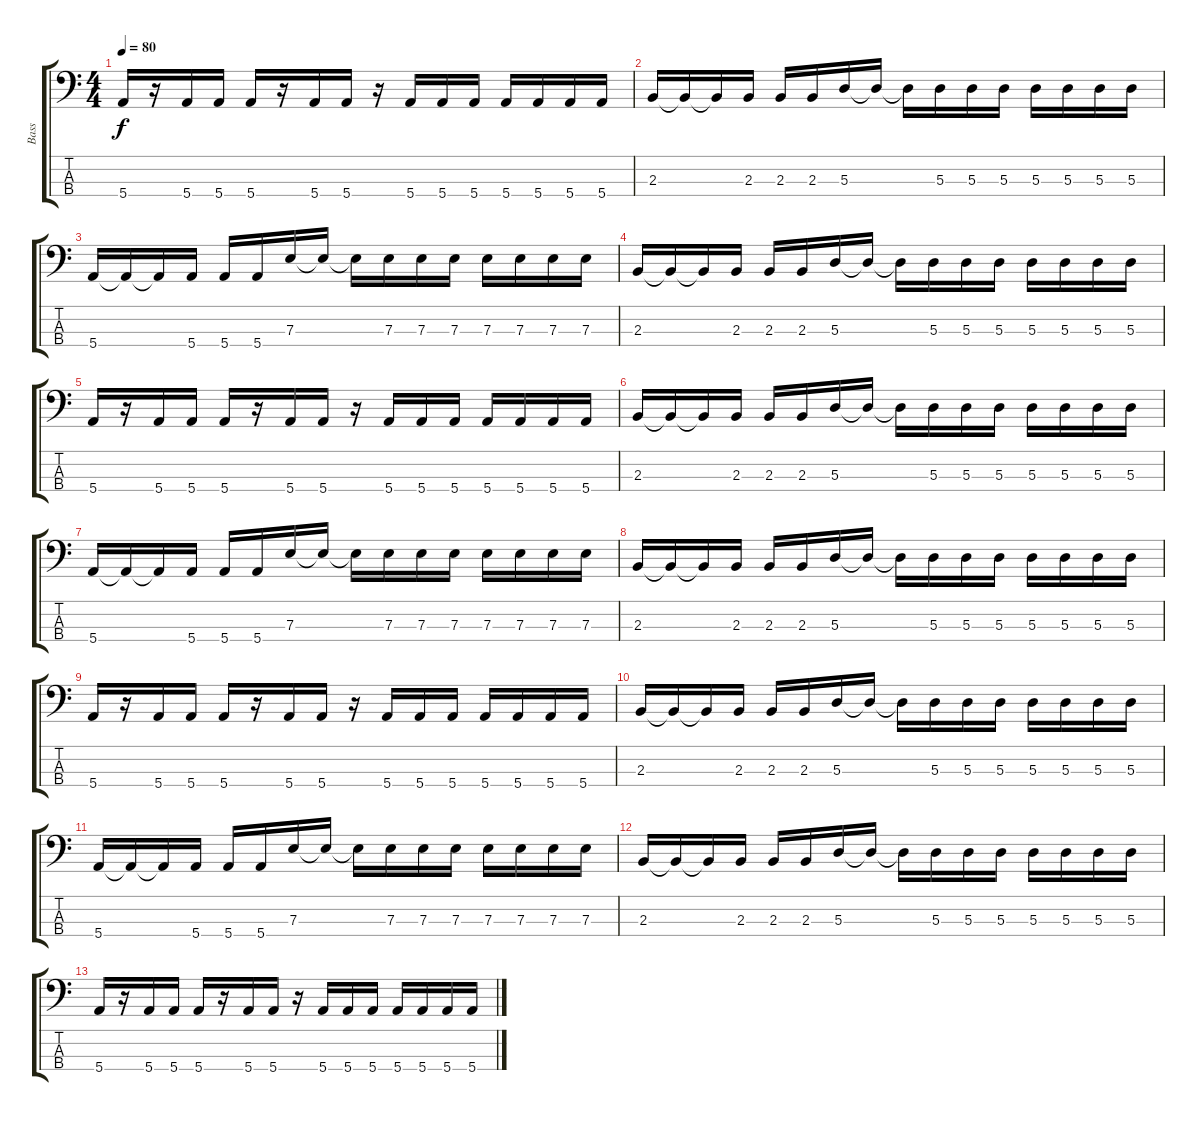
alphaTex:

\track ("Bass" "Bass") {instrument electricbasspick}
\staff {score tabs}
\tuning (G2 D2 A1 E1) {hide}
\ts (4 4)
\tempo 80
\clef f4
\ks c
5.4.16{dy f} r.16 5.4.16 5.4.16 5.4.16 r.16 5.4.16 5.4.16 r.16 5.4.16 5.4.16 5.4.16 5.4.16 5.4.16 5.4.16 5.4.16 |
2.3.16 2.3{t}.16 2.3{t}.16 2.3.16 2.3.16 2.3.16 5.3.16 5.3{t}.16 5.3{t}.16 5.3.16 5.3.16 5.3.16 5.3.16 5.3.16 5.3.16 5.3.16 |
5.4.16 5.4{t}.16 5.4{t}.16 5.4.16 5.4.16 5.4.16 7.3.16 7.3{t}.16 7.3{t}.16 7.3.16 7.3.16 7.3.16 7.3.16 7.3.16 7.3.16 7.3.16 |
2.3.16 2.3{t}.16 2.3{t}.16 2.3.16 2.3.16 2.3.16 5.3.16 5.3{t}.16 5.3{t}.16 5.3.16 5.3.16 5.3.16 5.3.16 5.3.16 5.3.16 5.3.16 |
5.4.16 r.16 5.4.16 5.4.16 5.4.16 r.16 5.4.16 5.4.16 r.16 5.4.16 5.4.16 5.4.16 5.4.16 5.4.16 5.4.16 5.4.16 |
2.3.16 2.3{t}.16 2.3{t}.16 2.3.16 2.3.16 2.3.16 5.3.16 5.3{t}.16 5.3{t}.16 5.3.16 5.3.16 5.3.16 5.3.16 5.3.16 5.3.16 5.3.16 |
5.4.16 5.4{t}.16 5.4{t}.16 5.4.16 5.4.16 5.4.16 7.3.16 7.3{t}.16 7.3{t}.16 7.3.16 7.3.16 7.3.16 7.3.16 7.3.16 7.3.16 7.3.16 |
2.3.16 2.3{t}.16 2.3{t}.16 2.3.16 2.3.16 2.3.16 5.3.16 5.3{t}.16 5.3{t}.16 5.3.16 5.3.16 5.3.16 5.3.16 5.3.16 5.3.16 5.3.16 |
5.4.16 r.16 5.4.16 5.4.16 5.4.16 r.16 5.4.16 5.4.16 r.16 5.4.16 5.4.16 5.4.16 5.4.16 5.4.16 5.4.16 5.4.16 |
2.3.16 2.3{t}.16 2.3{t}.16 2.3.16 2.3.16 2.3.16 5.3.16 5.3{t}.16 5.3{t}.16 5.3.16 5.3.16 5.3.16 5.3.16 5.3.16 5.3.16 5.3.16 |
5.4.16 5.4{t}.16 5.4{t}.16 5.4.16 5.4.16 5.4.16 7.3.16 7.3{t}.16 7.3{t}.16 7.3.16 7.3.16 7.3.16 7.3.16 7.3.16 7.3.16 7.3.16 |
2.3.16 2.3{t}.16 2.3{t}.16 2.3.16 2.3.16 2.3.16 5.3.16 5.3{t}.16 5.3{t}.16 5.3.16 5.3.16 5.3.16 5.3.16 5.3.16 5.3.16 5.3.16 |
5.4.16 r.16 5.4.16 5.4.16 5.4.16 r.16 5.4.16 5.4.16 r.16 5.4.16 5.4.16 5.4.16 5.4.16 5.4.16 5.4.16 5.4.16
